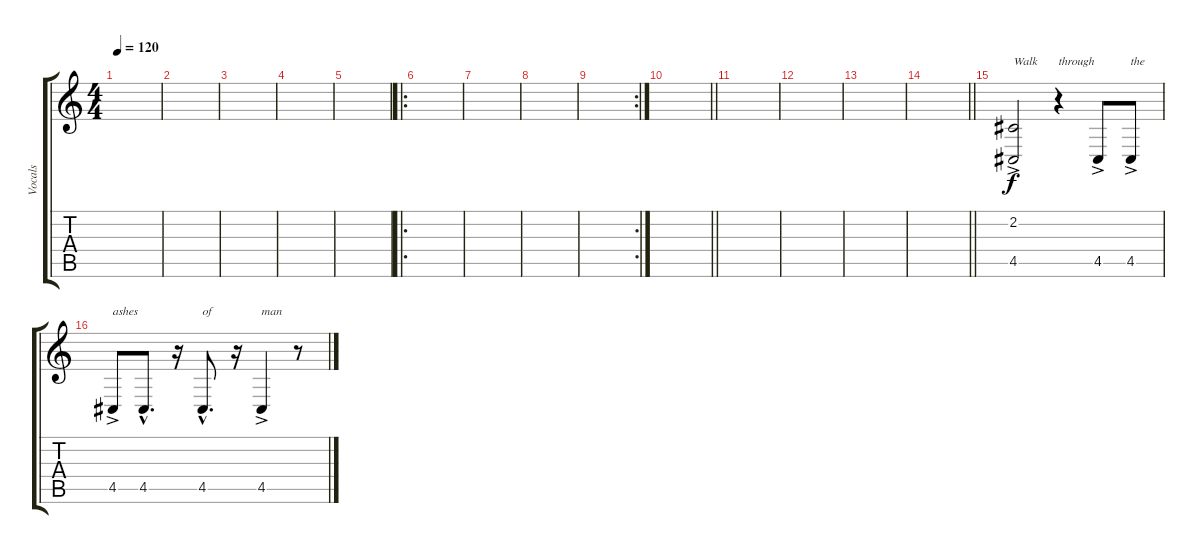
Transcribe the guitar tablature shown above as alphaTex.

\track ("Vocals" "Vocals") {instrument stringensemble1}
\staff {score tabs}
\tuning (E4 B3 G3 D3 A2 E2) {hide}
\ts (4 4)
\tempo 120
\clef g2
\ks c
|
|
|
|
|
\ro
|
|
|
\rc 2
|
\barLineRight lightlight
|
|
|
|
\barLineRight lightlight
|
(2.2 4.5{ac}).2{txt "Walk"} r.4{txt "through"} 4.5{ac}.8 4.5{ac}.8{txt "the"} |
4.5{ac}.8{txt "ashes"} 4.5{hac}.8{d} r.16 4.5{hac}.8{d txt "of"} r.16 4.5{ac}.4{txt "man"} r.8
